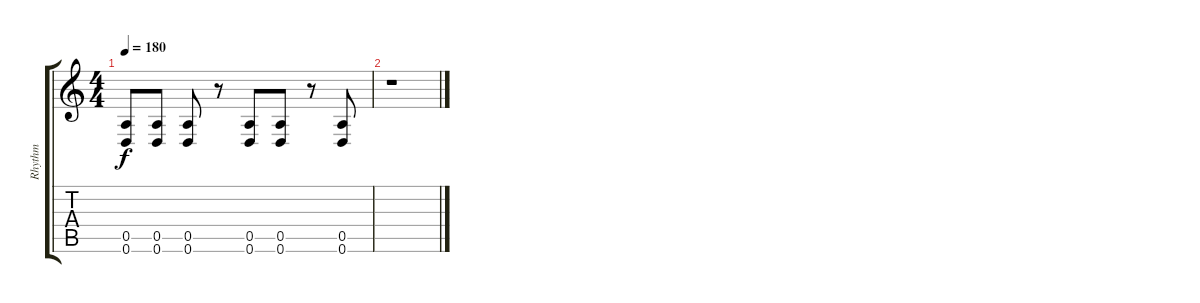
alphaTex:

\track ("Rhythm" "Rhythm") {instrument distortionguitar}
\staff {score tabs}
\tuning (E4 B3 G3 D3 A2 D2) {hide}
\ts (4 4)
\tempo 180
\clef g2
\ks c
(0.5 0.6).8{dy f} (0.5 0.6).8 (0.5 0.6).8 r.8 (0.5 0.6).8 (0.5 0.6).8 r.8 (0.5 0.6).8 |
r.1
